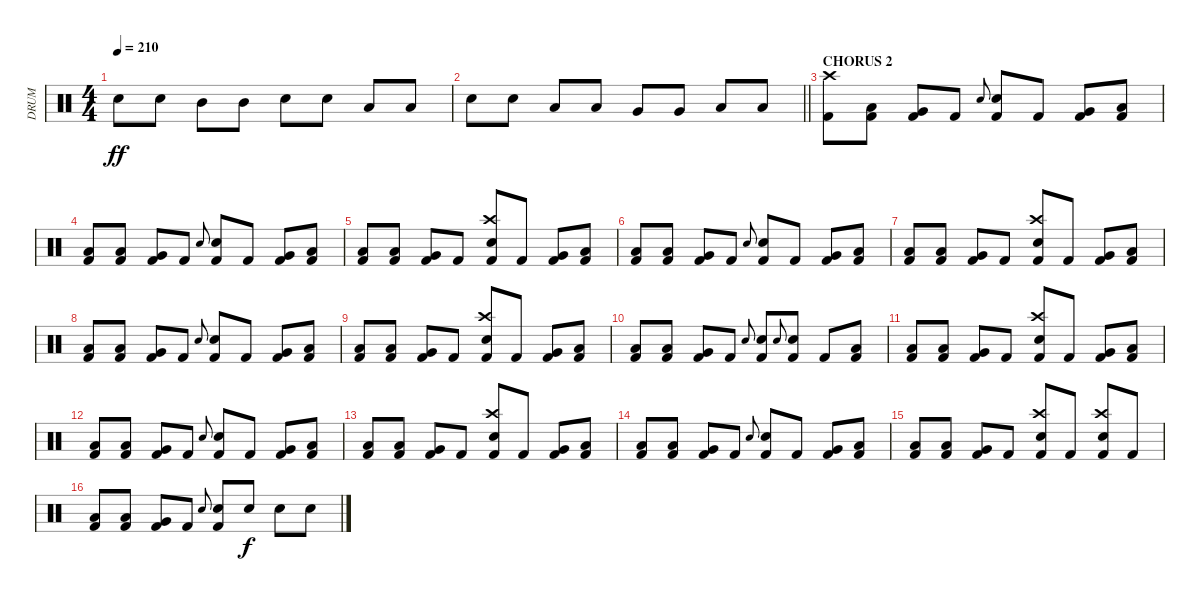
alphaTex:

\track ("DRUM" "DRUM") {instrument percussion}
\staff {score}
\articulation defaults
\ts (4 4)
\tempo 210
\clef neutral
\ks c "Snare (hit) 2".8{dy ff} "Snare (hit) 2".8 "Mid Tom (hit)".8 "Mid Tom (hit)".8 "Snare (hit) 2".8 "Snare (hit) 2".8 "Low Tom (hit)".8 "Low Tom (hit)".8
|
\barLineRight lightlight "Snare (hit) 2".8 "Snare (hit) 2".8 "Low Tom (hit)".8 "Low Tom (hit)".8 "Very Low Tom (hit)".8 "Very Low Tom (hit)".8 "Low Floor Tom (hit)".8 "Low Floor Tom (hit)".8
|
\section ("" "CHORUS 2")
("Crash high (hit)" "Kick (hit) 2").8 ("Low Tom (hit)" "Kick (hit) 2").8 ("Very Low Tom (hit)" "Kick (hit) 2").8 "Kick (hit) 2".8 "Snare (hit) 2".8{gr onbeat} ("Snare (hit) 2" "Kick (hit) 2").8 "Kick (hit) 2".8 ("Very Low Tom (hit)" "Kick (hit) 2").8 ("Low Tom (hit)" "Kick (hit) 2").8 |
("Low Tom (hit)" "Kick (hit) 2").8 ("Low Tom (hit)" "Kick (hit) 2").8 ("Very Low Tom (hit)" "Kick (hit) 2").8 "Kick (hit) 2".8 "Snare (hit) 2".8{gr onbeat} ("Snare (hit) 2" "Kick (hit) 2").8 "Kick (hit) 2".8 ("Very Low Tom (hit)" "Kick (hit) 2").8 ("Low Tom (hit)" "Kick (hit) 2").8 |
("Low Tom (hit)" "Kick (hit) 2").8 ("Low Tom (hit)" "Kick (hit) 2").8 ("Very Low Tom (hit)" "Kick (hit) 2").8 "Kick (hit) 2".8 ("Crash high (hit)" "Snare (hit) 2" "Kick (hit) 2").8 "Kick (hit) 2".8 ("Very Low Tom (hit)" "Kick (hit) 2").8 ("Low Tom (hit)" "Kick (hit) 2").8 |
("Low Tom (hit)" "Kick (hit) 2").8 ("Low Tom (hit)" "Kick (hit) 2").8 ("Very Low Tom (hit)" "Kick (hit) 2").8 "Kick (hit) 2".8 "Snare (hit) 2".8{gr onbeat} ("Snare (hit) 2" "Kick (hit) 2").8 "Kick (hit) 2".8 ("Very Low Tom (hit)" "Kick (hit) 2").8 ("Low Tom (hit)" "Kick (hit) 2").8 |
("Low Tom (hit)" "Kick (hit) 2").8 ("Low Tom (hit)" "Kick (hit) 2").8 ("Very Low Tom (hit)" "Kick (hit) 2").8 "Kick (hit) 2".8 ("Crash high (hit)" "Snare (hit) 2" "Kick (hit) 2").8 "Kick (hit) 2".8 ("Very Low Tom (hit)" "Kick (hit) 2").8 ("Low Tom (hit)" "Kick (hit) 2").8 |
("Low Tom (hit)" "Kick (hit) 2").8 ("Low Tom (hit)" "Kick (hit) 2").8 ("Very Low Tom (hit)" "Kick (hit) 2").8 "Kick (hit) 2".8 "Snare (hit) 2".8{gr onbeat} ("Snare (hit) 2" "Kick (hit) 2").8 "Kick (hit) 2".8 ("Very Low Tom (hit)" "Kick (hit) 2").8 ("Low Tom (hit)" "Kick (hit) 2").8 |
("Low Tom (hit)" "Kick (hit) 2").8 ("Low Tom (hit)" "Kick (hit) 2").8 ("Very Low Tom (hit)" "Kick (hit) 2").8 "Kick (hit) 2".8 ("Crash high (hit)" "Snare (hit) 2" "Kick (hit) 2").8 "Kick (hit) 2".8 ("Very Low Tom (hit)" "Kick (hit) 2").8 ("Low Tom (hit)" "Kick (hit) 2").8 |
("Low Tom (hit)" "Kick (hit) 2").8 ("Low Tom (hit)" "Kick (hit) 2").8 ("Very Low Tom (hit)" "Kick (hit) 2").8 "Kick (hit) 2".8 "Snare (hit) 2".8{gr onbeat} ("Snare (hit) 2" "Kick (hit) 2").8 "Snare (hit) 2".8{gr onbeat} ("Snare (hit) 2" "Kick (hit) 2").8 "Kick (hit) 2".8 ("Low Tom (hit)" "Kick (hit) 2").8 |
("Low Tom (hit)" "Kick (hit) 2").8 ("Low Tom (hit)" "Kick (hit) 2").8 ("Very Low Tom (hit)" "Kick (hit) 2").8 "Kick (hit) 2".8 ("Crash high (hit)" "Snare (hit) 2" "Kick (hit) 2").8 "Kick (hit) 2".8 ("Very Low Tom (hit)" "Kick (hit) 2").8 ("Low Tom (hit)" "Kick (hit) 2").8 |
("Low Tom (hit)" "Kick (hit) 2").8 ("Low Tom (hit)" "Kick (hit) 2").8 ("Very Low Tom (hit)" "Kick (hit) 2").8 "Kick (hit) 2".8 "Snare (hit) 2".8{gr onbeat} ("Snare (hit) 2" "Kick (hit) 2").8 "Kick (hit) 2".8 ("Very Low Tom (hit)" "Kick (hit) 2").8 ("Low Tom (hit)" "Kick (hit) 2").8 |
("Low Tom (hit)" "Kick (hit) 2").8 ("Low Tom (hit)" "Kick (hit) 2").8 ("Very Low Tom (hit)" "Kick (hit) 2").8 "Kick (hit) 2".8 ("Crash high (hit)" "Snare (hit) 2" "Kick (hit) 2").8 "Kick (hit) 2".8 ("Very Low Tom (hit)" "Kick (hit) 2").8 ("Low Tom (hit)" "Kick (hit) 2").8 |
("Low Tom (hit)" "Kick (hit) 2").8 ("Low Tom (hit)" "Kick (hit) 2").8 ("Very Low Tom (hit)" "Kick (hit) 2").8 "Kick (hit) 2".8 "Snare (hit) 2".8{gr onbeat} ("Snare (hit) 2" "Kick (hit) 2").8 "Kick (hit) 2".8 ("Very Low Tom (hit)" "Kick (hit) 2").8 ("Low Tom (hit)" "Kick (hit) 2").8 |
("Low Tom (hit)" "Kick (hit) 2").8 ("Low Tom (hit)" "Kick (hit) 2").8 ("Very Low Tom (hit)" "Kick (hit) 2").8 "Kick (hit) 2".8 ("Crash high (hit)" "Snare (hit) 2" "Kick (hit) 2").8 "Kick (hit) 2".8 ("Crash high (hit)" "Snare (hit) 2" "Kick (hit) 2").8 "Kick (hit) 2".8 |
("Low Tom (hit)" "Kick (hit) 2").8 ("Low Tom (hit)" "Kick (hit) 2").8 ("Very Low Tom (hit)" "Kick (hit) 2").8 "Kick (hit) 2".8 "Snare (hit) 2".8{gr onbeat} ("Snare (hit) 2" "Kick (hit) 2").8 "Snare (hit) 2".8{dy f} "Snare (hit) 2".8 "Snare (hit) 2".8
